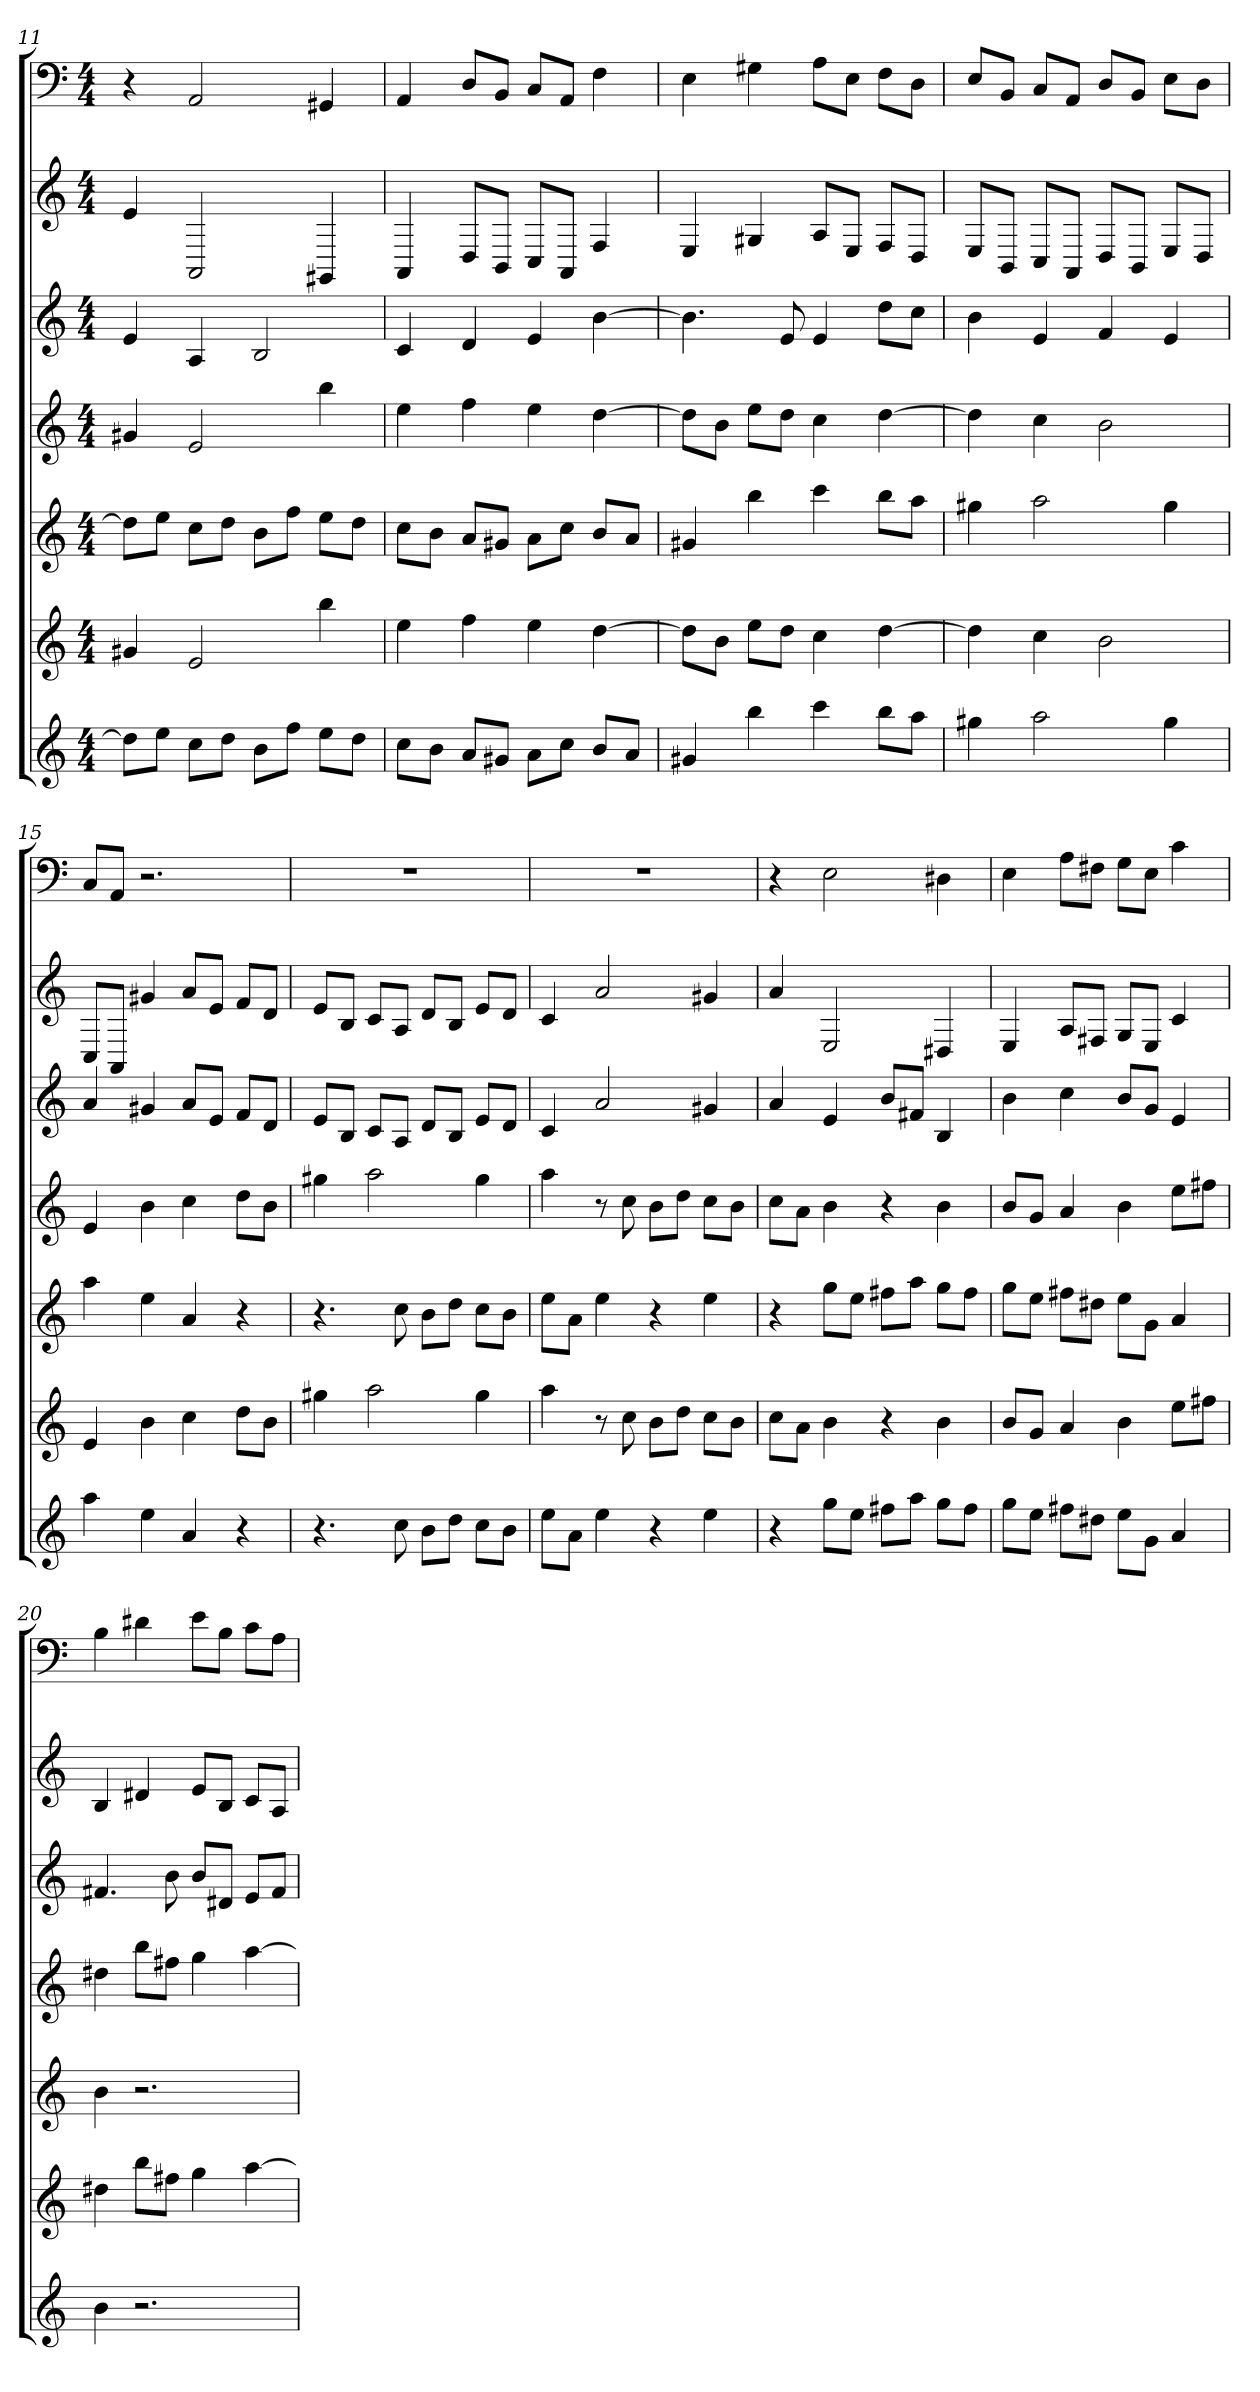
**kern	**kern	**kern	**kern	**kern	**kern	**kern
*part7	*part6	*part5	*part4	*part3	*part2	*part1
*staff7	*staff6	*staff5	*staff4	*staff3	*staff2	*staff1
*k[]	*k[]	*k[]	*k[]	*k[]	*k[]	*k[]
*a:	*a:	*a:	*a:	*a:	*a:	*a:
*M4/4	*M4/4	*M4/4	*M4/4	*M4/4	*M4/4	*M4/4
=11	=11	=11	=11	=11	=11	=11
8ddL]	4g#X	8ddL]	4g#X	4e	4e	4r
8eeJ	.	8eeJ	.	.	.	.
8ccL	2e	8ccL	2e	4A	2AA	2AA
8ddJ	.	8ddJ	.	.	.	.
8bL	.	8bL	.	2B	.	.
8ffJ	.	8ffJ	.	.	.	.
8eeL	4bb	8eeL	4bb	.	4GG#X	4GG#X
8ddJ	.	8ddJ	.	.	.	.
=12	=12	=12	=12	=12	=12	=12
8ccL	4ee	8ccL	4ee	4c	4AA	4AA
8bJ	.	8bJ	.	.	.	.
8aL	4ff	8aL	4ff	4d	8DL	8DL
8g#XJ	.	8g#XJ	.	.	8BBJ	8BBJ
8aL	4ee	8aL	4ee	4e	8CL	8CL
8ccJ	.	8ccJ	.	.	8AAJ	8AAJ
8bL	[4dd	8bL	[4dd	[4b	4F	4F
8aJ	.	8aJ	.	.	.	.
=13	=13	=13	=13	=13	=13	=13
4g#X	8ddL]	4g#X	8ddL]	4.b]	4E	4E
.	8bJ	.	8bJ	.	.	.
4bb	8eeL	4bb	8eeL	.	4G#X	4G#X
.	8ddJ	.	8ddJ	8e	.	.
4ccc	4cc	4ccc	4cc	4e	8AL	8AL
.	.	.	.	.	8EJ	8EJ
8bbL	[4dd	8bbL	[4dd	8ddL	8FL	8FL
8aaJ	.	8aaJ	.	8ccJ	8DJ	8DJ
=14	=14	=14	=14	=14	=14	=14
4gg#X	4dd]	4gg#X	4dd]	4b	8EL	8EL
.	.	.	.	.	8BBJ	8BBJ
2aa	4cc	2aa	4cc	4e	8CL	8CL
.	.	.	.	.	8AAJ	8AAJ
.	2b	.	2b	4f	8DL	8DL
.	.	.	.	.	8BBJ	8BBJ
4gg#	.	4gg#	.	4e	8EL	8EL
.	.	.	.	.	8DJ	8DJ
=15	=15	=15	=15	=15	=15	=15
4aa	4e	4aa	4e	4a	8CL	8CL
.	.	.	.	.	8AAJ	8AAJ
4ee	4b	4ee	4b	4g#X	4g#X	2.r
4a	4cc	4a	4cc	8aL	8aL	.
.	.	.	.	8eJ	8eJ	.
4r	8ddL	4r	8ddL	8fL	8fL	.
.	8bJ	.	8bJ	8dJ	8dJ	.
=16	=16	=16	=16	=16	=16	=16
4.r	4gg#X	4.r	4gg#X	8eL	8eL	1r
.	.	.	.	8BJ	8BJ	.
.	2aa	.	2aa	8cL	8cL	.
8cc	.	8cc	.	8AJ	8AJ	.
8bL	.	8bL	.	8dL	8dL	.
8ddJ	.	8ddJ	.	8BJ	8BJ	.
8ccL	4gg#	8ccL	4gg#	8eL	8eL	.
8bJ	.	8bJ	.	8dJ	8dJ	.
=17	=17	=17	=17	=17	=17	=17
8eeL	4aa	8eeL	4aa	4c	4c	1r
8aJ	.	8aJ	.	.	.	.
4ee	8r	4ee	8r	2a	2a	.
.	8cc	.	8cc	.	.	.
4r	8bL	4r	8bL	.	.	.
.	8ddJ	.	8ddJ	.	.	.
4ee	8ccL	4ee	8ccL	4g#X	4g#X	.
.	8bJ	.	8bJ	.	.	.
=18	=18	=18	=18	=18	=18	=18
4r	8ccL	4r	8ccL	4a	4a	4r
.	8aJ	.	8aJ	.	.	.
8ggL	4b	8ggL	4b	4e	2E	2E
8eeJ	.	8eeJ	.	.	.	.
8ff#XL	4r	8ff#XL	4r	8bL	.	.
8aaJ	.	8aaJ	.	8f#XJ	.	.
8ggL	4b	8ggL	4b	4B	4D#X	4D#X
8ff#J	.	8ff#J	.	.	.	.
=19	=19	=19	=19	=19	=19	=19
8ggL	8bL	8ggL	8bL	4b	4E	4E
8eeJ	8gJ	8eeJ	8gJ	.	.	.
8ff#XL	4a	8ff#XL	4a	4cc	8AL	8AL
8dd#XJ	.	8dd#XJ	.	.	8F#XJ	8F#XJ
8eeL	4b	8eeL	4b	8bL	8GL	8GL
8gJ	.	8gJ	.	8gJ	8EJ	8EJ
4a	8eeL	4a	8eeL	4e	4c	4c
.	8ff#XJ	.	8ff#XJ	.	.	.
=20	=20	=20	=20	=20	=20	=20
4b	4dd#X	4b	4dd#X	4.f#X	4B	4B
2.r	8bbL	2.r	8bbL	.	4d#X	4d#X
.	8ff#XJ	.	8ff#XJ	8b	.	.
.	4gg	.	4gg	8bL	8eL	8eL
.	.	.	.	8d#XJ	8BJ	8BJ
.	[4aa	.	[4aa	8eL	8cL	8cL
.	.	.	.	8f#J	8AJ	8AJ
=	=	=	=	=	=	=
*-	*-	*-	*-	*-	*-	*-
